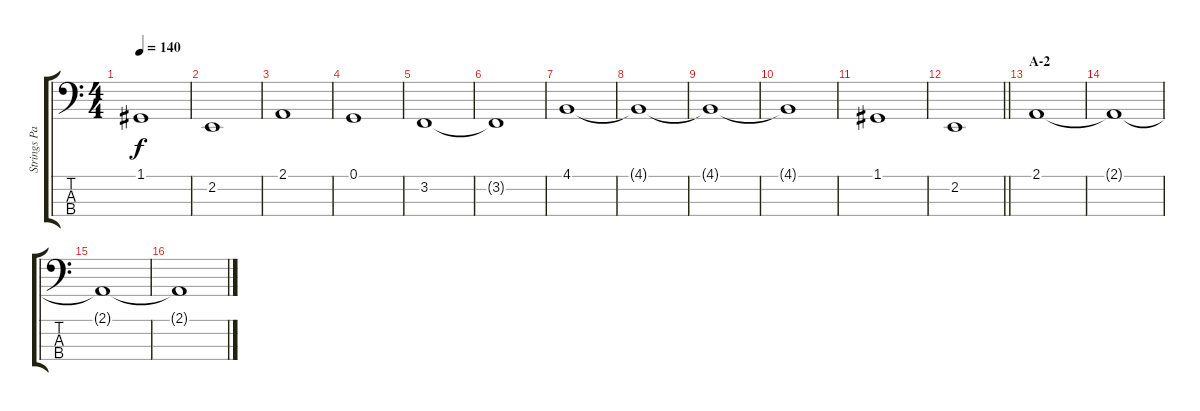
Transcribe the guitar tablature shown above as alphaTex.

\track ("Strings Pad II" "Strings Pa") {instrument stringensemble2}
\staff {score tabs}
\tuning (G2 D2 A1 E1) {hide}
\ts (4 4)
\tempo 140
\clef f4
\ks c
1.1.1{dy f} |
2.2.1 |
2.1.1 |
0.1.1 |
3.2.1 |
3.2{t}.1 |
4.1.1 |
4.1{t}.1 |
4.1{t}.1 |
4.1{t}.1 |
1.1.1 |
\barLineRight lightlight
2.2.1 |
\section ("" "A-2")
2.1.1 |
2.1{t}.1 |
2.1{t}.1 |
2.1{t}.1
